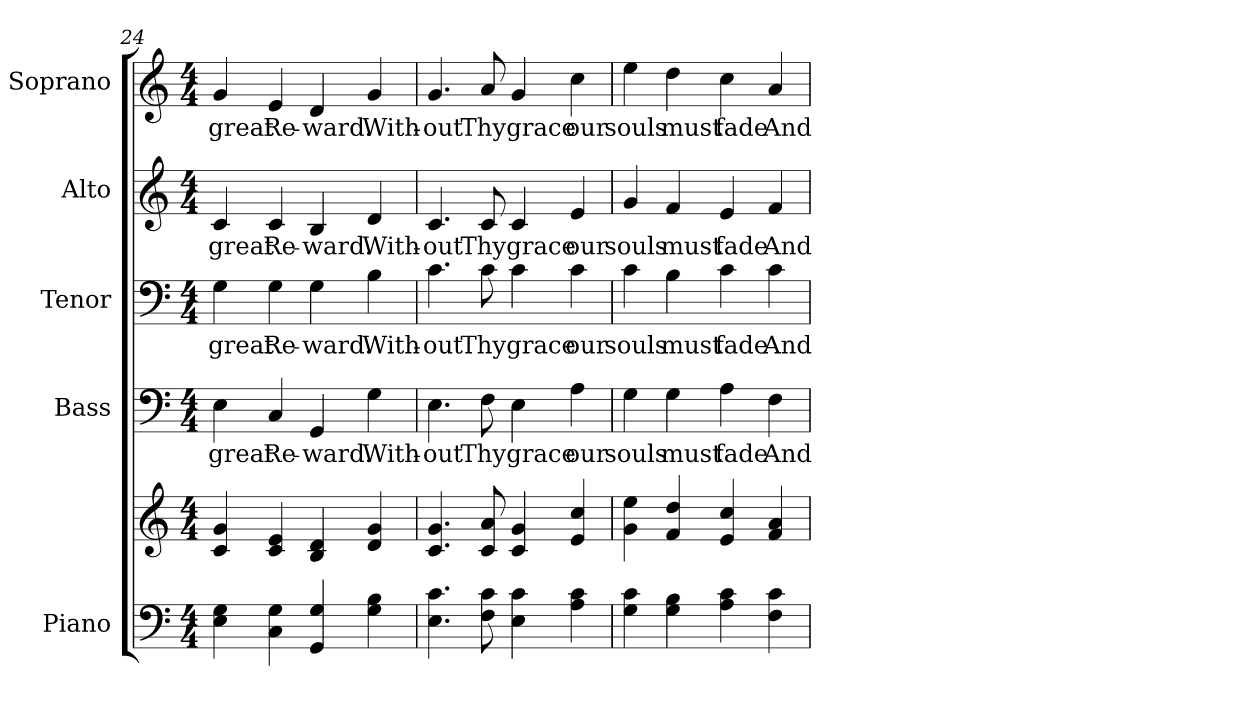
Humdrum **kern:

**kern	**kern	**kern	**text	**kern	**text	**kern	**text	**kern	**text
*part5	*part5	*part4	*part4	*part3	*part3	*part2	*part2	*part1	*part1
*staff6	*staff5	*staff4	*staff4	*staff3	*staff3	*staff2	*staff2	*staff1	*staff1
*I"Piano	*	*I"Bass	*	*I"Tenor	*	*I"Alto	*	*I"Soprano	*
*I'Pno.	*	*I'B.	*	*I'T.	*	*I'A.	*	*I'S.	*
*clefF4	*clefG2	*clefF4	*	*clefF4	*	*clefG2	*	*clefG2	*
*k[]	*k[]	*k[]	*	*k[]	*	*k[]	*	*k[]	*
*C:	*C:	*C:	*	*C:	*	*C:	*	*C:	*
*M4/4	*M4/4	*M4/4	*	*M4/4	*	*M4/4	*	*M4/4	*
=24	=24	=24	=24	=24	=24	=24	=24	=24	=24
!	!	!	!LO:LY:b:color=#000000	!	!	!	!	!	!
!	!	!	!	!	!LO:LY:b:color=#000000	!	!	!	!
!	!	!	!	!	!	!	!LO:LY:b:color=#000000	!	!
!	!	!	!	!	!	!	!	!	!LO:LY:b:color=#000000
4Ei\ 4Gi	4ci/ 4gi	4Ei\	great	4Gi\	great	4ci/	great	4gi/	great
!	!	!	!LO:LY:b:color=#000000	!	!	!	!	!	!
!	!	!	!	!	!LO:LY:b:color=#000000	!	!	!	!
!	!	!	!	!	!	!	!LO:LY:b:color=#000000	!	!
!	!	!	!	!	!	!	!	!	!LO:LY:b:color=#000000
4Ci\ 4Gi	4ci/ 4ei	4Ci/	Re-	4Gi\	Re-	4ci/	Re-	4ei/	Re-
!	!	!	!LO:LY:b:color=#000000	!	!	!	!	!	!
!	!	!	!	!	!LO:LY:b:color=#000000	!	!	!	!
!	!	!	!	!	!	!	!LO:LY:b:color=#000000	!	!
!	!	!	!	!	!	!	!	!	!LO:LY:b:color=#000000
4GGi/ 4Gi	4Bi/ 4di	4GGi/	-ward.	4Gi\	-ward.	4Bi/	-ward.	4di/	-ward.
!	!	!	!LO:LY:b:color=#000000	!	!	!	!	!	!
!	!	!	!	!	!LO:LY:b:color=#000000	!	!	!	!
!	!	!	!	!	!	!	!LO:LY:b:color=#000000	!	!
!	!	!	!	!	!	!	!	!	!LO:LY:b:color=#000000
4Gi\ 4Bi	4di/ 4gi	4Gi\	With-	4Bi\	With-	4di/	With-	4gi/	With-
!!LO:PB:g=z
=25	=25	=25	=25	=25	=25	=25	=25	=25	=25
!	!	!	!LO:LY:b:color=#000000	!	!	!	!	!	!
!	!	!	!	!	!LO:LY:b:color=#000000	!	!	!	!
!	!	!	!	!	!	!	!LO:LY:b:color=#000000	!	!
!	!	!	!	!	!	!	!	!	!LO:LY:b:color=#000000
4.Ei\ 4.ci	4.ci/ 4.gi	4.Ei\	-out	4.ci\	-out	4.ci/	-out	4.gi/	-out
!	!	!	!LO:LY:b:color=#000000	!	!	!	!	!	!
!	!	!	!	!	!LO:LY:b:color=#000000	!	!	!	!
!	!	!	!	!	!	!	!LO:LY:b:color=#000000	!	!
!	!	!	!	!	!	!	!	!	!LO:LY:b:color=#000000
8Fi\ 8ci	8ci/ 8ai	8Fi\	Thy	8ci\	Thy	8ci/	Thy	8ai/	Thy
!	!	!	!LO:LY:b:color=#000000	!	!	!	!	!	!
!	!	!	!	!	!LO:LY:b:color=#000000	!	!	!	!
!	!	!	!	!	!	!	!LO:LY:b:color=#000000	!	!
!	!	!	!	!	!	!	!	!	!LO:LY:b:color=#000000
4Ei\ 4ci	4ci/ 4gi	4Ei\	grace	4ci\	grace	4ci/	grace	4gi/	grace
!	!	!	!LO:LY:b:color=#000000	!	!	!	!	!	!
!	!	!	!	!	!LO:LY:b:color=#000000	!	!	!	!
!	!	!	!	!	!	!	!LO:LY:b:color=#000000	!	!
!	!	!	!	!	!	!	!	!	!LO:LY:b:color=#000000
4Ai\ 4ci	4ei/ 4cci	4Ai\	our	4ci\	our	4ei/	our	4cci\	our
=26	=26	=26	=26	=26	=26	=26	=26	=26	=26
!	!	!	!LO:LY:b:color=#000000	!	!	!	!	!	!
!	!	!	!	!	!LO:LY:b:color=#000000	!	!	!	!
!	!	!	!	!	!	!	!LO:LY:b:color=#000000	!	!
!	!	!	!	!	!	!	!	!	!LO:LY:b:color=#000000
4Gi\ 4ci	4gi\ 4eei	4Gi\	souls	4ci\	souls	4gi/	souls	4eei\	souls
!	!	!	!LO:LY:b:color=#000000	!	!	!	!	!	!
!	!	!	!	!	!LO:LY:b:color=#000000	!	!	!	!
!	!	!	!	!	!	!	!LO:LY:b:color=#000000	!	!
!	!	!	!	!	!	!	!	!	!LO:LY:b:color=#000000
4Gi\ 4Bi	4fi/ 4ddi	4Gi\	must	4Bi\	must	4fi/	must	4ddi\	must
!	!	!	!LO:LY:b:color=#000000	!	!	!	!	!	!
!	!	!	!	!	!LO:LY:b:color=#000000	!	!	!	!
!	!	!	!	!	!	!	!LO:LY:b:color=#000000	!	!
!	!	!	!	!	!	!	!	!	!LO:LY:b:color=#000000
4Ai\ 4ci	4ei/ 4cci	4Ai\	fade	4ci\	fade	4ei/	fade	4cci\	fade
!	!	!	!LO:LY:b:color=#000000	!	!	!	!	!	!
!	!	!	!	!	!LO:LY:b:color=#000000	!	!	!	!
!	!	!	!	!	!	!	!LO:LY:b:color=#000000	!	!
!	!	!	!	!	!	!	!	!	!LO:LY:b:color=#000000
4Fi\ 4ci	4fi/ 4ai	4Fi\	And	4ci\	And	4fi/	And	4ai/	And
=	=	=	=	=	=	=	=	=	=
*-	*-	*-	*-	*-	*-	*-	*-	*-	*-
